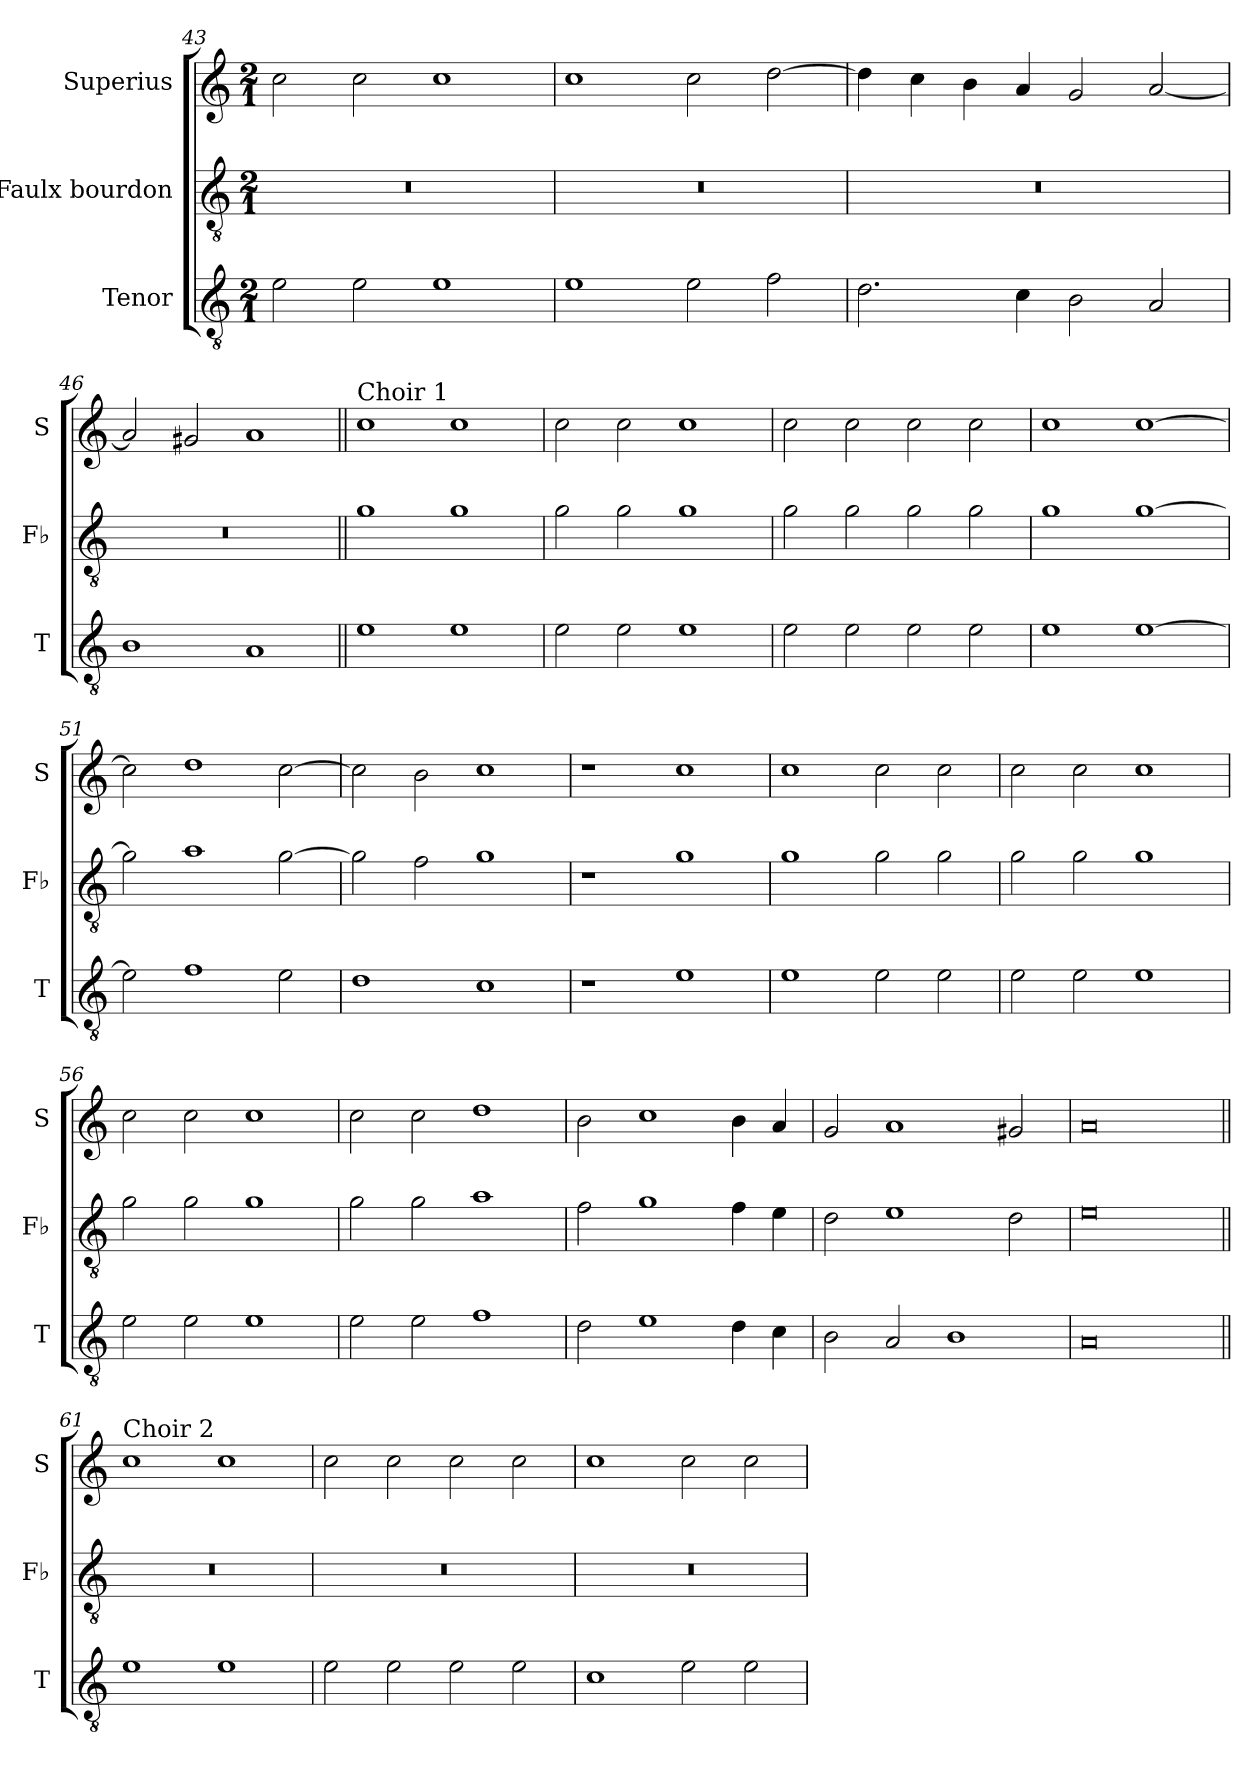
**kern	**kern	**kern
*part3	*part2	*part1
*staff3	*staff2	*staff1
*I"Tenor	*I"Faulx bourdon	*I"Superius
*I'T	*I'Fb	*I'S
*clefGv2	*clefGv2	*clefG2
*k[]	*k[]	*k[]
*M2/1	*M2/1	*M2/1
=43	=43	=43
2e\	0r	2cc\
2e\	.	2cc\
1e	.	1cc
=44	=44	=44
1e	0r	1cc
2e\	.	2cc\
2f\	.	[2dd\
=45	=45	=45
2.d\	0r	4dd\]
.	.	4cc\
.	.	4b\
4c\	.	4a/
2B\	.	2g/
2A/	.	[2a/
=46	=46	=46
1B	0r	2a/]
.	.	2g#X/
1A	.	1a
=47||	=47||	=47||
!	!	!LO:TX:a:t=Choir 1
1e	1g	1cc
1e	1g	1cc
=48	=48	=48
2e\	2g\	2cc\
2e\	2g\	2cc\
1e	1g	1cc
=49	=49	=49
2e\	2g\	2cc\
2e\	2g\	2cc\
2e\	2g\	2cc\
2e\	2g\	2cc\
=50	=50	=50
1e	1g	1cc
[1e	[1g	[1cc
=51	=51	=51
2e\]	2g\]	2cc\]
1f	1a	1dd
2e\	[2g\	[2cc\
=52	=52	=52
1d	2g\]	2cc\]
.	2f\	2b\
1c	1g	1cc
=53	=53	=53
1r	1r	1r
1e	1g	1cc
=54	=54	=54
1e	1g	1cc
2e\	2g\	2cc\
2e\	2g\	2cc\
=55	=55	=55
2e\	2g\	2cc\
2e\	2g\	2cc\
1e	1g	1cc
=56	=56	=56
2e\	2g\	2cc\
2e\	2g\	2cc\
1e	1g	1cc
=57	=57	=57
2e\	2g\	2cc\
2e\	2g\	2cc\
1f	1a	1dd
=58	=58	=58
2d\	2f\	2b\
1e	1g	1cc
4d\	4f\	4b\
4c\	4e\	4a/
=59	=59	=59
2B\	2d\	2g/
2A/	1e	1a
1B	.	.
.	2d\	2g#X/
=60	=60	=60
0A	0e	0a
=61||	=61||	=61||
!	!	!LO:TX:a:t=Choir 2
1e	0r	1cc
1e	.	1cc
=62	=62	=62
2e\	0r	2cc\
2e\	.	2cc\
2e\	.	2cc\
2e\	.	2cc\
=63	=63	=63
1c	0r	1cc
2e\	.	2cc\
2e\	.	2cc\
=	=	=
*-	*-	*-
